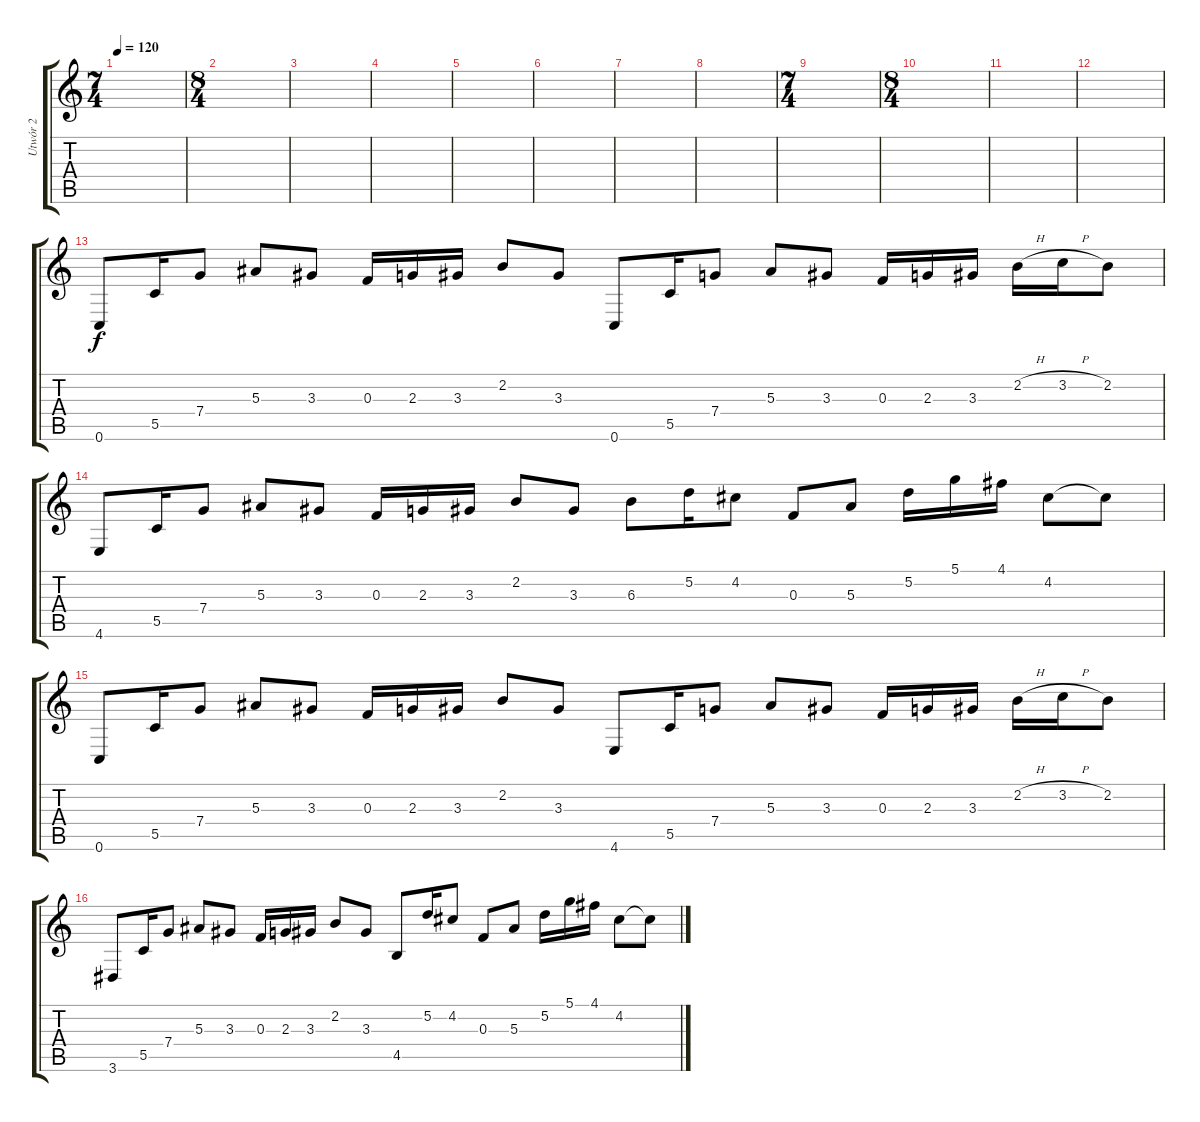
\track ("Utwór 2" "Utwór 2") {instrument distortionguitar}
\staff {score tabs}
\tuning (D4 A3 F3 C3 G2 C2) {hide}
\ts (7 4)
\tempo 120
\clef g2
\ks c
|
\ts (8 4)
|
|
|
|
|
|
|
\ts (7 4)
|
\ts (8 4)
|
|
|
0.6.8 5.5.16 7.4.8 5.3.8 3.3.8 0.3.16 2.3.16 3.3.16 2.2.8 3.3.8 0.6.8 5.5.16 7.4.8 5.3.8 3.3.8 0.3.16 2.3.16 3.3.16 2.2{h}.16 3.2{h}.16 2.2.8 |
4.6.8 5.5.16 7.4.8 5.3.8 3.3.8 0.3.16 2.3.16 3.3.16 2.2.8 3.3.8 6.3.8 5.2.16 4.2.8 0.3.8 5.3.8 5.2.16 5.1.16 4.1.16 4.2.8 4.2{t}.8 |
0.6.8 5.5.16 7.4.8 5.3.8 3.3.8 0.3.16 2.3.16 3.3.16 2.2.8 3.3.8 4.6.8 5.5.16 7.4.8 5.3.8 3.3.8 0.3.16 2.3.16 3.3.16 2.2{h}.16 3.2{h}.16 2.2.8 |
3.6.8 5.5.16 7.4.8 5.3.8 3.3.8 0.3.16 2.3.16 3.3.16 2.2.8 3.3.8 4.5.8 5.2.16 4.2.8 0.3.8 5.3.8 5.2.16 5.1.16 4.1.16 4.2.8 4.2{t}.8
